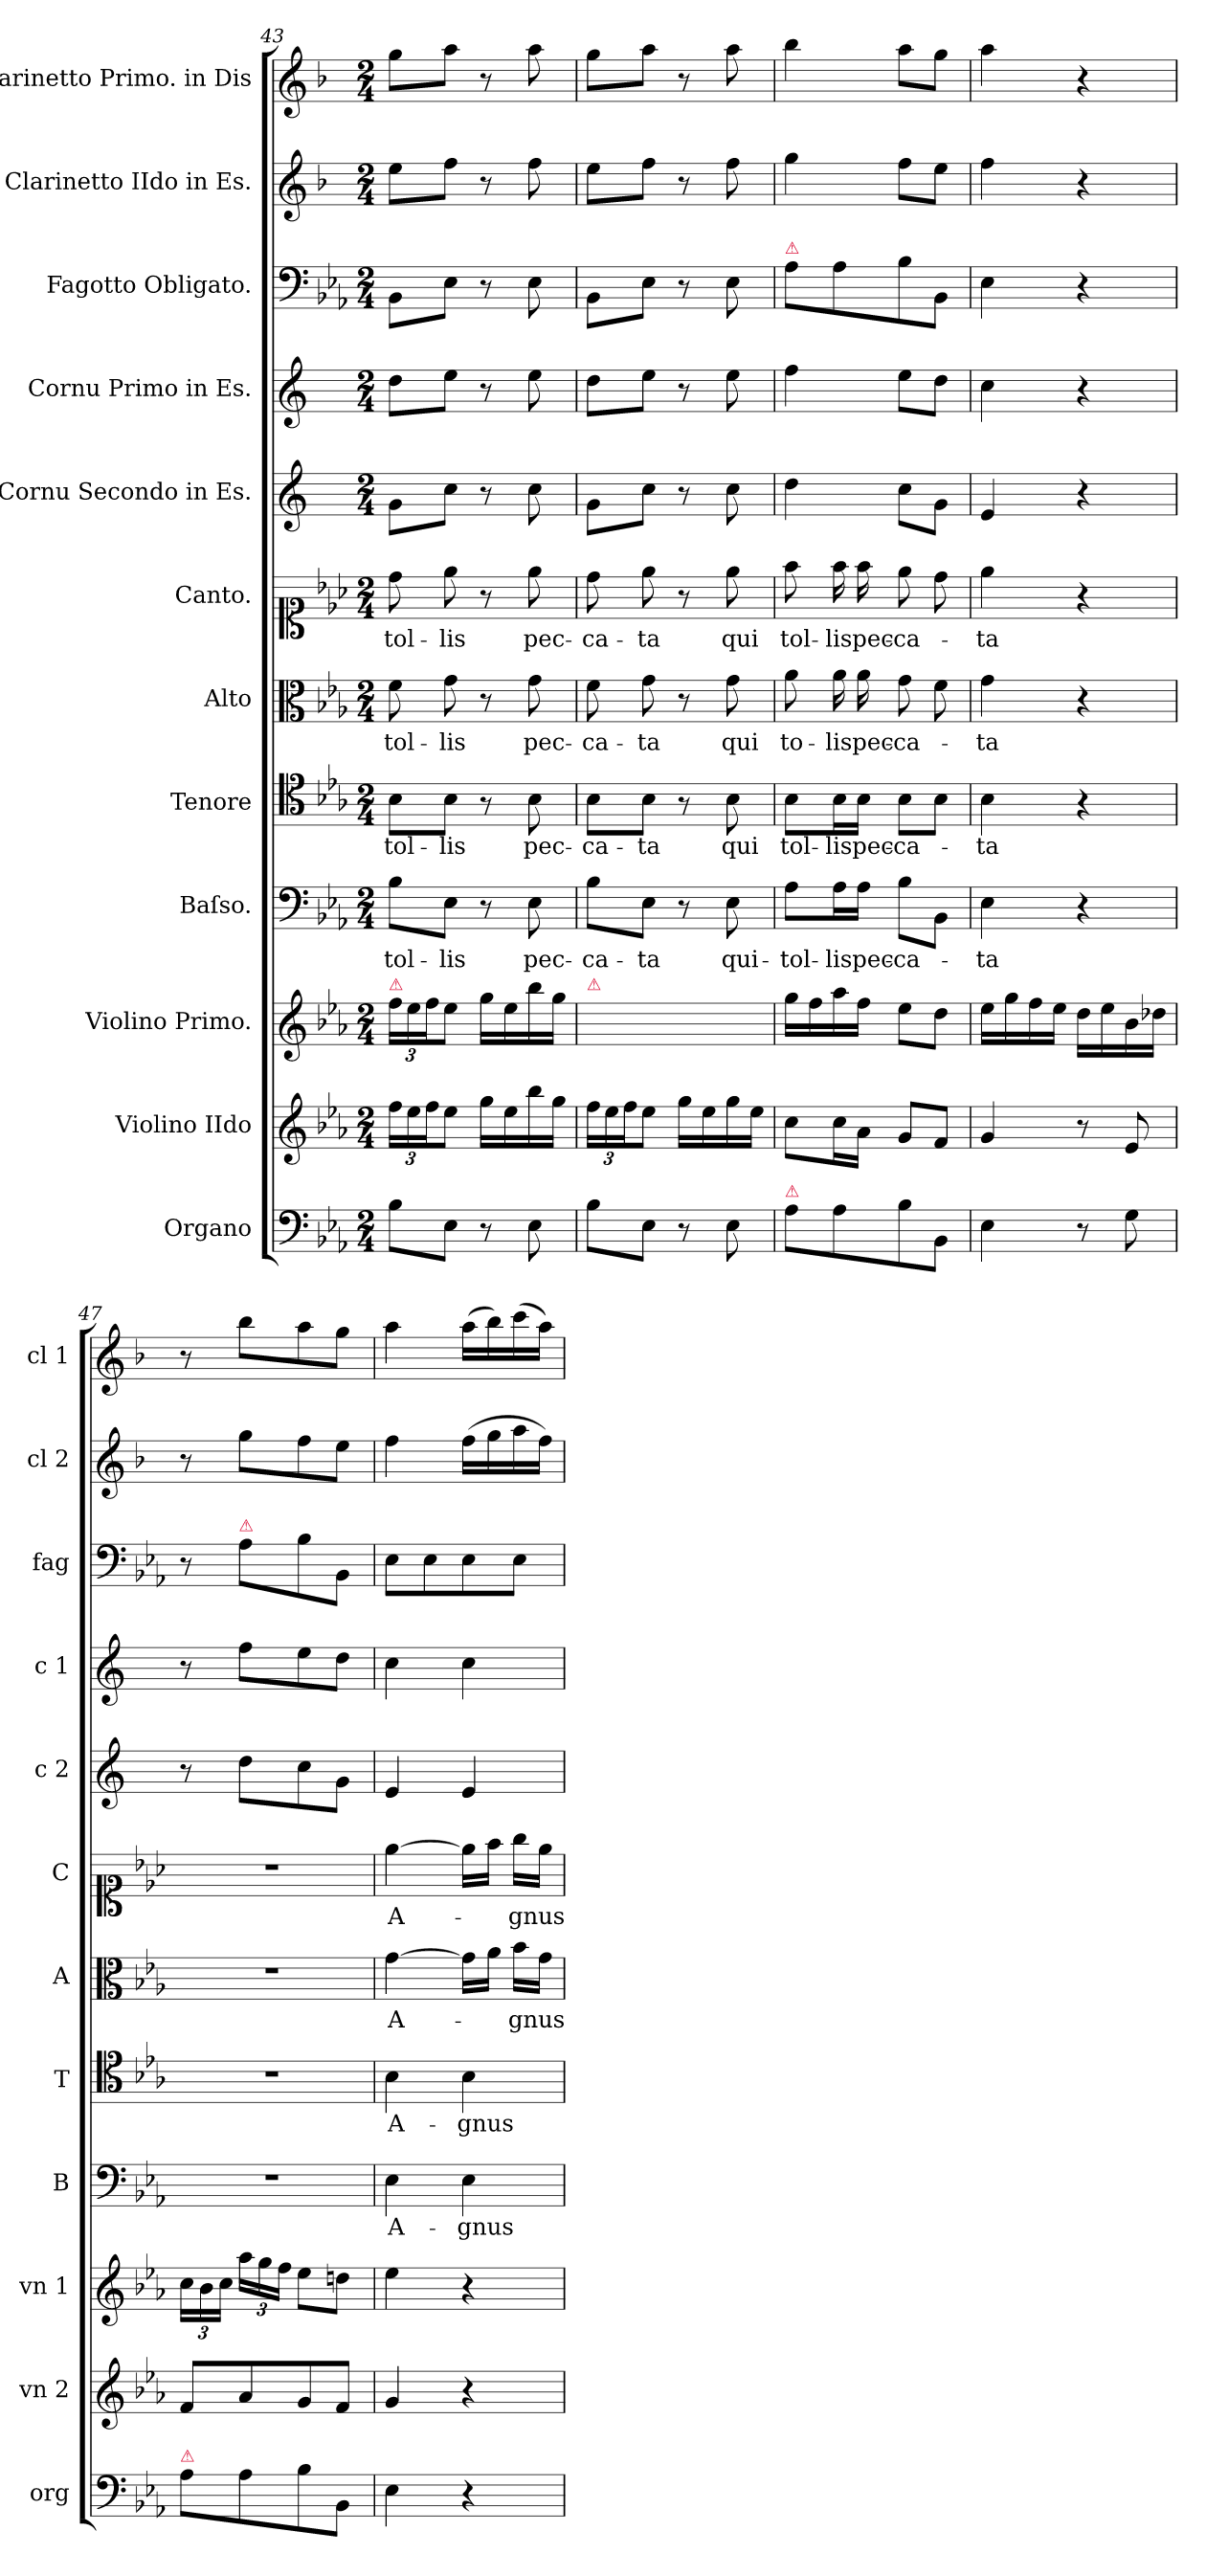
**kern	**kern	**kern	**kern	**text	**kern	**text	**kern	**text	**kern	**text	**kern	**kern	**kern	**kern	**kern
*part12	*part11	*part10	*part9	*part9	*part8	*part8	*part7	*part7	*part6	*part6	*part5	*part4	*part3	*part2	*part1
*staff12	*staff11	*staff10	*staff9	*staff9	*staff8	*staff8	*staff7	*staff7	*staff6	*staff6	*staff5	*staff4	*staff3	*staff2	*staff1
*I"Organo	*I"Violino IIdo	*I"Violino Primo.	*I"Baſso.	*	*I"Tenore	*	*I"Alto	*	*I"Canto.	*	*I"Cornu Secondo in Es.	*I"Cornu Primo in Es.	*I"Fagotto Obligato.	*I"Clarinetto IIdo in Es.	*I"Clarinetto Primo. in Dis
*I'org	*I'vn 2	*I'vn 1	*I'B	*	*I'T	*	*I'A	*	*I'C	*	*I'c 2	*I'c 1	*I'fag	*I'cl 2	*I'cl 1
*clefF4	*clefG2	*clefG2	*clefF4	*	*clefC4	*	*clefC3	*	*clefC1	*	*clefG2	*clefG2	*clefF4	*clefG2	*clefG2
*	*	*	*	*	*	*	*	*	*	*	*ITrd5c9	*ITrd5c9	*	*ITrd1c2	*ITrd1c2
*k[b-e-a-]	*k[b-e-a-]	*k[b-e-a-]	*k[b-e-a-]	*	*k[b-e-a-]	*	*k[b-e-a-]	*	*k[b-e-a-]	*	*k[b-e-a-]	*k[b-e-a-]	*k[b-e-a-]	*k[b-e-a-]	*k[b-e-a-]
*E-:	*E-:	*E-:	*E-:	*	*E-:	*	*E-:	*	*E-:	*	*E-:	*E-:	*E-:	*E-:	*E-:
*M2/4	*M2/4	*M2/4	*M2/4	*	*M2/4	*	*M2/4	*	*M2/4	*	*M2/4	*M2/4	*M2/4	*M2/4	*M2/4
=43	=43	=43	=43	=43	=43	=43	=43	=43	=43	=43	=43	=43	=43	=43	=43
!	!	!LO:TX:a:color=crimson:t=⚠	!	!	!	!	!	!	!	!	!	!	!	!	!
8B-\L	24ff\LL	24ff\LL	8B-\L	-tol-	8B-\L	tol-	8f\	tol-	8dd\	tol-	8B-\L	8f\L	8BB-\L	8dd\L	8ff\L
.	24ee-\	24ee-\	.	.	.	.	.	.	.	.	.	.	.	.	.
.	24ff\J	24ff\J	.	.	.	.	.	.	.	.	.	.	.	.	.
8E-\J	8ee-\J	8ee-\J	8E-\J	-lis	8B-\J	-lis	8g\	-lis	8ee-\	-lis	8e-\J	8g\J	8E-\J	8ee-\J	8gg\J
8r	16gg\LL	16gg\LL	8r	.	8r	.	8r	.	8r	.	8r	8r	8r	8r	8r
.	16ee-\	16ee-\	.	.	.	.	.	.	.	.	.	.	.	.	.
8E-\	16bb-\	16bb-\	8E-\	pec-	8B-\	pec-	8g\	pec-	8ee-\	pec-	8e-\	8g\	8E-\	8ee-\	8gg\
.	16gg\JJ	16gg\JJ	.	.	.	.	.	.	.	.	.	.	.	.	.
=44	=44	=44	=44	=44	=44	=44	=44	=44	=44	=44	=44	=44	=44	=44	=44
!	!	!LO:TX:a:color=crimson:t=⚠	!	!	!	!	!	!	!	!	!	!	!	!	!
8B-\L	24ff\LL	24ff\LLyy	8B-\L	-ca-	8B-\L	-ca-	8f\	-ca-	8dd\	-ca-	8B-\L	8f\L	8BB-\L	8dd\L	8ff\L
.	24ee-\	24ee-\yy	.	.	.	.	.	.	.	.	.	.	.	.	.
.	24ff\J	24ff\Jyy	.	.	.	.	.	.	.	.	.	.	.	.	.
8E-\J	8ee-\J	8ee-\Jyy	8E-\J	-ta	8B-\J	-ta	8g\	-ta	8ee-\	-ta	8e-\J	8g\J	8E-\J	8ee-\J	8gg\J
8r	16gg\LL	16gg\LLyy	8r	.	8r	.	8r	.	8r	.	8r	8r	8r	8r	8r
.	16ee-\	16ee-\yy	.	.	.	.	.	.	.	.	.	.	.	.	.
8E-\	16gg\	16bb-\yy	8E-\	qui-	8B-\	qui	8g\	qui	8ee-\	qui	8e-\	8g\	8E-\	8ee-\	8gg\
.	16ee-\JJ	16gg\JJyy	.	.	.	.	.	.	.	.	.	.	.	.	.
=45	=45	=45	=45	=45	=45	=45	=45	=45	=45	=45	=45	=45	=45	=45	=45
!	!	!	!	!	!	!	!	!	!	!	!	!	!LO:TX:a:color=crimson:t=⚠	!	!
!LO:TX:a:color=crimson:t=⚠	!	!	!	!	!	!	!	!	!	!	!	!	!	!	!
8A-\L	8cc\L	16gg\LL	8A-\L	-tol-	8B-\L	tol-	8a-\	to-	8ff\	tol-	4f\	4a-\	8A-\L	4ff\	4aa-\
.	.	16ff\	.	.	.	.	.	.	.	.	.	.	.	.	.
8A-\	16cc\L	16aa-\	16A-\L	-lis	16B-\L	-lis	16a-\	-lis	16ff\	-lis	.	.	8A-\	.	.
.	16a-\JJ	16ff\JJ	16A-\JJ	pec-	16B-\JJ	pec-	16a-\	pec-	16ff\	pec-	.	.	.	.	.
8B-\	8g/L	8ee-\L	8B-\L	-ca-	8B-\L	-ca-	8g\	-ca-	8ee-\	-ca-	8e-\L	8g\L	8B-\	8ee-\L	8gg\L
8BB-/J	8f/J	8dd\J	8BB-\J	.	8B-\J	.	8f\	.	8dd\	.	8B-\J	8f\J	8BB-/J	8dd\J	8ff\J
=46	=46	=46	=46	=46	=46	=46	=46	=46	=46	=46	=46	=46	=46	=46	=46
4E-\	4g/	16ee-\LL	4E-\	-ta	4B-\	-ta	4g\	-ta	4ee-\	-ta	4G/	4e-\	4E-\	4ee-\	4gg\
.	.	16gg\	.	.	.	.	.	.	.	.	.	.	.	.	.
.	.	16ff\	.	.	.	.	.	.	.	.	.	.	.	.	.
.	.	16ee-\JJ	.	.	.	.	.	.	.	.	.	.	.	.	.
8r	8r	16dd\LL	4r	.	4r	.	4r	.	4r	.	4r	4r	4r	4r	4r
.	.	16ee-\	.	.	.	.	.	.	.	.	.	.	.	.	.
8G\	8e-/	16b-\	.	.	.	.	.	.	.	.	.	.	.	.	.
.	.	16dd-X\JJ	.	.	.	.	.	.	.	.	.	.	.	.	.
=47	=47	=47	=47	=47	=47	=47	=47	=47	=47	=47	=47	=47	=47	=47	=47
!LO:TX:a:color=crimson:t=⚠	!	!	!	!	!	!	!	!	!	!	!	!	!	!	!
8A-\L	8f/L	24cc\LL	2r	.	2r	.	2r	.	2r	.	8r	8r	8r	8r	8r
.	.	24b-\	.	.	.	.	.	.	.	.	.	.	.	.	.
.	.	24cc\JJ	.	.	.	.	.	.	.	.	.	.	.	.	.
!	!	!	!	!	!	!	!	!	!	!	!	!	!LO:TX:a:color=crimson:t=⚠	!	!
8A-\	8a-/	24aa-\LL	.	.	.	.	.	.	.	.	8f\L	8a-\L	8A-\L	8ff\L	8aa-\L
.	.	24gg\	.	.	.	.	.	.	.	.	.	.	.	.	.
.	.	24ff\JJ	.	.	.	.	.	.	.	.	.	.	.	.	.
8B-\	8g/	8ee-\L	.	.	.	.	.	.	.	.	8e-\	8g\	8B-\	8ee-\	8gg\
8BB-/J	8f/J	8ddn\J	.	.	.	.	.	.	.	.	8B-\J	8f\J	8BB-/J	8dd\J	8ff\J
=48	=48	=48	=48	=48	=48	=48	=48	=48	=48	=48	=48	=48	=48	=48	=48
4E-\	4g/	4ee-\	4E-\	A-	4B-\	A-	[4g\	A-	[4ee-\	A-	4G/	4e-\	8E-\L	4ee-\	4gg\
.	.	.	.	.	.	.	.	.	.	.	.	.	8E-\	.	.
4r	4r	4r	4E-\	-gnus	4B-\	-gnus	16g\LL]	.	16ee-\LL]	.	4G/	4e-\	8E-\	(16ee-\LL	(16gg\LL
.	.	.	.	.	.	.	16a-\JJ	.	16ff\JJ	.	.	.	.	16ff\	16aa-\)
.	.	.	.	.	.	.	16b-\LL	-gnus	16gg\LL	-gnus	.	.	8E-\J	16gg\	(16bb-\
.	.	.	.	.	.	.	16g\JJ	.	16ee-\JJ	.	.	.	.	16ee-\JJ)	16gg\JJ)
=	=	=	=	=	=	=	=	=	=	=	=	=	=	=	=
*-	*-	*-	*-	*-	*-	*-	*-	*-	*-	*-	*-	*-	*-	*-	*-
